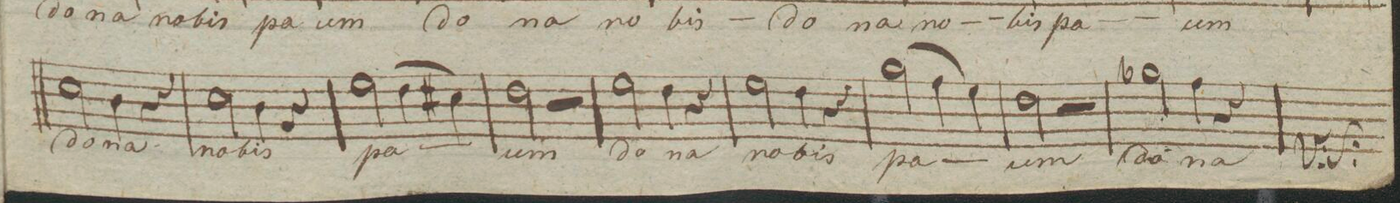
**kern	**text	**dynam
*I"Alto.	*	*
*clefC3	*	*
*k[]	*	*
*met(c|)	*	*
*M2/2	*	*
2d\	do-	.
4c\	-na	.
4r	.	.
=59	=59	=59
2d\	no-	.
4c\	-bis	.
4r	.	.
=60	=60	=60
(2f\	pa-	.
4e\	.	.
4d#X\)	.	.
=61	=61	=61
2e\	-cem	.
2r	.	.
=62	=62	=62
2f\	do-	.
4e\	-na	.
4r	.	.
=63	=63	=63
2f\	no-	.
4e\	-bis	.
4r	.	.
=64	=64	=64
(2a\	pa-	.
4g\	.	.
4f\)	.	.
=65	=65	=65
2e\	-cem	.
2r	.	.
=66	=66	=66
2a-X\	do-	.
4g\	-na	.
4r	.	.
=67	=67	=67
*-	*-	*-
